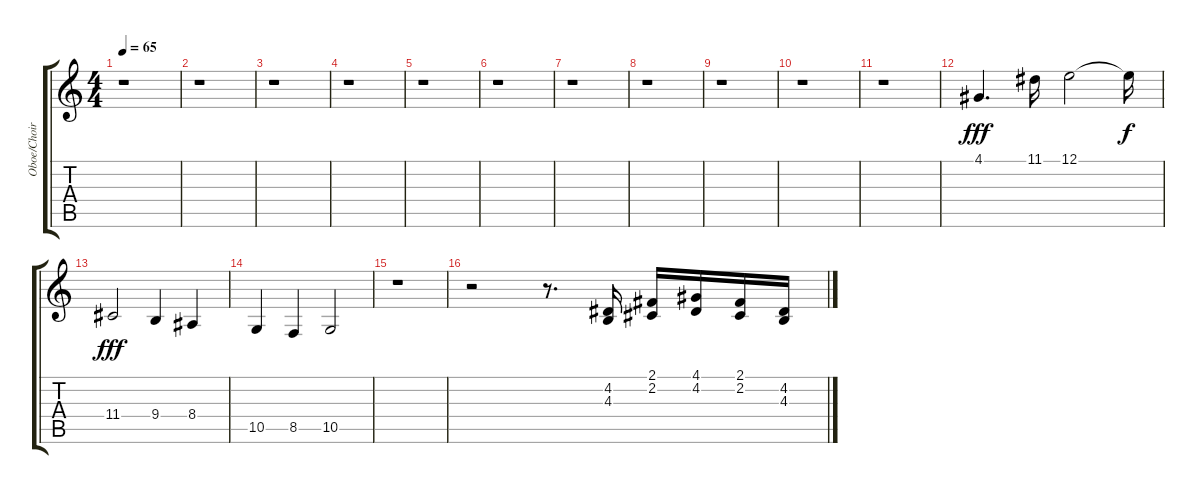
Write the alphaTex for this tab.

\track ("Oboe/Choir 2" "Oboe/Choir") {instrument oboe}
\staff {score tabs}
\tuning (E4 B3 G3 D3 A2 E2) {hide}
\ts (4 4)
\tempo 65
\clef g2
\ks c
r.1{dy fff} |
r.1 |
r.1 |
r.1 |
r.1 |
r.1 |
r.1 |
r.1 |
r.1 |
r.1 |
r.1 |
4.1.4{d instrument oboe} 11.1.16 12.1.2 12.1{t}.16{dy f} |
11.4.2{dy fff} 9.4.4 8.4.4 |
10.5.4 8.5.4 10.5.2 |
r.1 |
r.2 r.8{d} (4.2 4.3).16{instrument choiraahs} (2.1 2.2).16 (4.1 4.2).16 (2.1 2.2).16 (4.2 4.3).16
